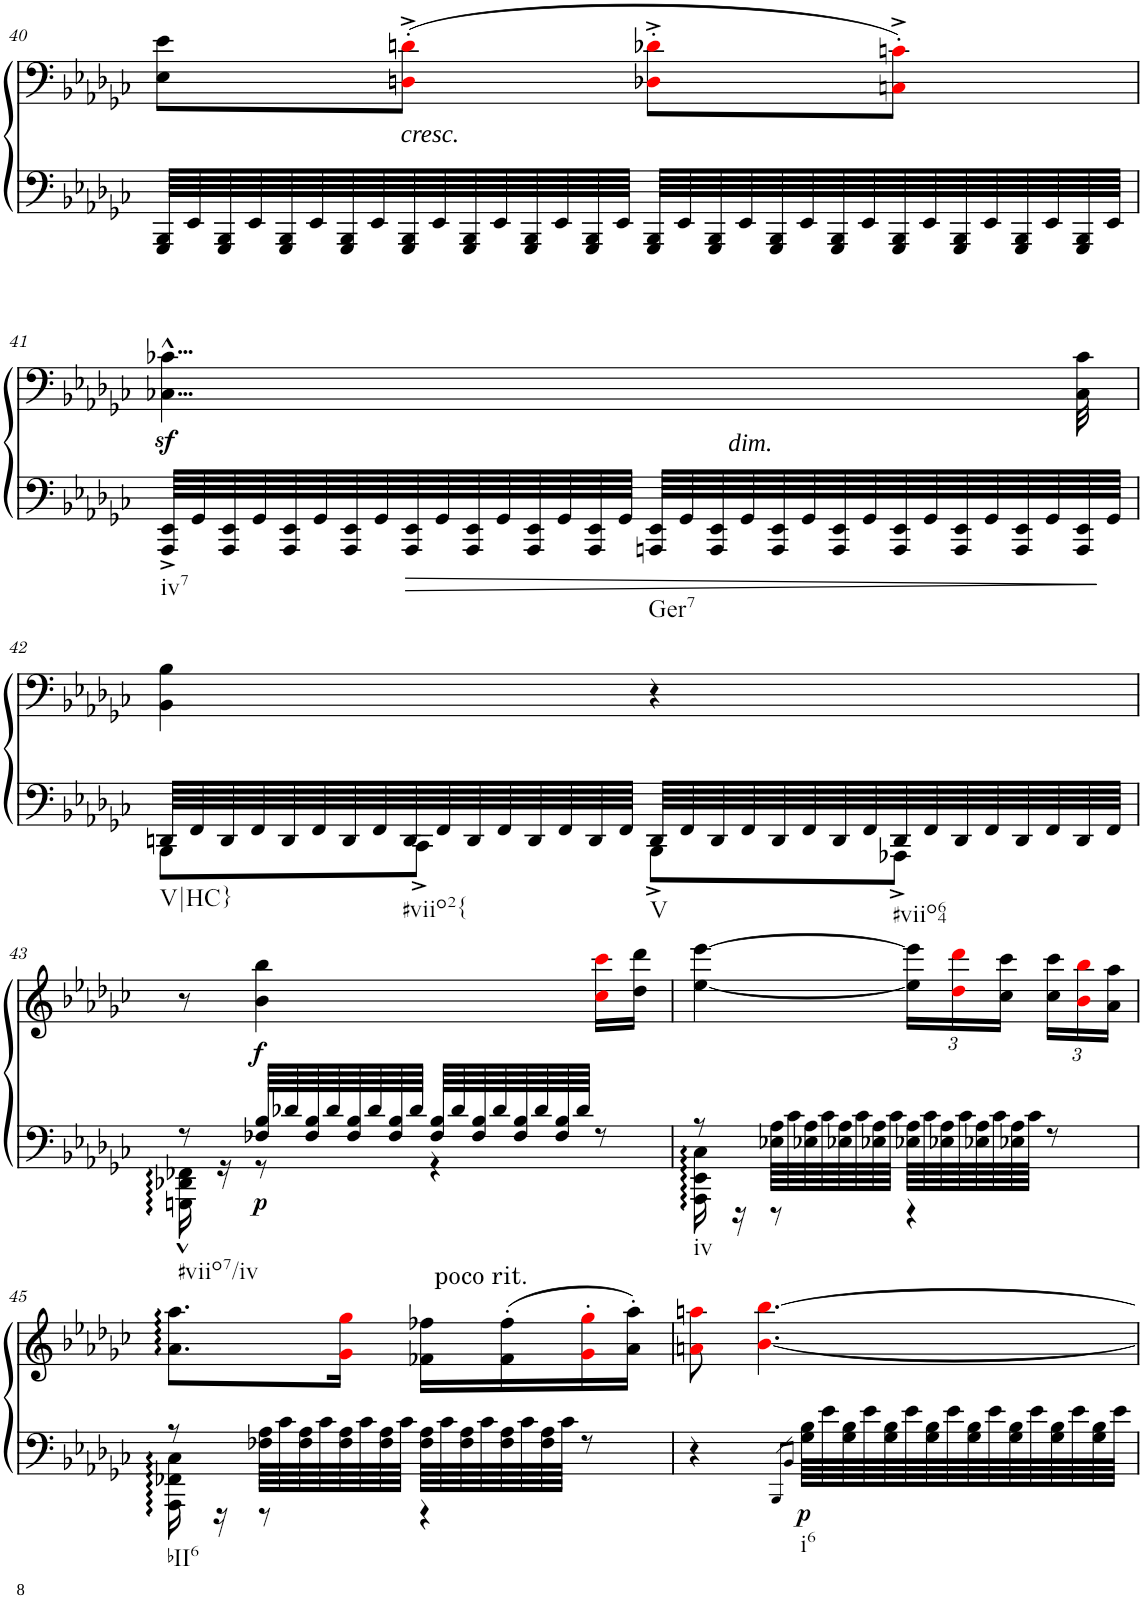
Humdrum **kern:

**kern	**kern	**dynam
*part1	*part1	*part1
*staff2	*staff1	*staff1/2
*I"Piano	*	*
*I'Pno.	*	*
!!LO:PB:g=z
*clefF4	*clefG2	*
*k[b-e-a-d-g-c-]	*k[b-e-a-d-g-c-]	*
*G-:	*G-:	*
*M2/4	*M2/4	*
=40	=40	=40
64GGG-/ 64BBB-/LLLL	8E-\ 8e-\L	.
64EE-/	.	.
64GGG-/ 64BBB-/	.	.
64EE-/	.	.
64GGG-/ 64BBB-/	.	.
64EE-/	.	.
64GGG-/ 64BBB-/	.	.
64EE-/	.	.
!	!LO:TX:b:i:t=cresc.	!
64GGG-/ 64BBB-/	(8Dni\'^ 8dni\'^J	.
64EE-/	.	.
64GGG-/ 64BBB-/	.	.
64EE-/	.	.
64GGG-/ 64BBB-/	.	.
64EE-/	.	.
64GGG-/ 64BBB-/	.	.
64EE-/JJJJ	.	.
64GGG-/ 64BBB-/LLLL	8D-Xi\'^ 8d-Xi\'^L	.
64EE-/	.	.
64GGG-/ 64BBB-/	.	.
64EE-/	.	.
64GGG-/ 64BBB-/	.	.
64EE-/	.	.
64GGG-/ 64BBB-/	.	.
64EE-/	.	.
64GGG-/ 64BBB-/	8Cni\'^ 8cni\'^J)	.
64EE-/	.	.
64GGG-/ 64BBB-/	.	.
64EE-/	.	.
64GGG-/ 64BBB-/	.	.
64EE-/	.	.
64GGG-/ 64BBB-/	.	.
64EE-/JJJJ	.	.
!!LO:LB:g=z
=41	=41	=41
!LO:TX:b:t=iv7	!	!
64AAA-/^ 64EE-/^LLLL	4...C-X\z<^^ 4...c-X\z<^^	.
64GG-/	.	.
64AAA-/ 64EE-/	.	.
64GG-/	.	.
64AAA-/ 64EE-/	.	.
64GG-/	.	.
64AAA-/ 64EE-/	.	.
64GG-/	.	.
64AAA-/ 64EE-/	.	.
64GG-/	.	.
64AAA-/ 64EE-/	.	.
64GG-/	.	.
64AAA-/ 64EE-/	.	.
64GG-/	.	.
64AAA-/ 64EE-/	.	.
64GG-/JJJJ	.	.
!LO:TX:b:t=Ger7	!	!
64AAAn/ 64EE-/LLLL	.	.
64GG-/	.	.
64AAA/ 64EE-/	.	.
64GG-/	.	.
64AAA/ 64EE-/	.	.
64GG-/	.	.
64AAA/ 64EE-/	.	.
64GG-/	.	.
64AAA/ 64EE-/	.	.
64GG-/	.	.
64AAA/ 64EE-/	.	.
64GG-/	.	.
64AAA/ 64EE-/	.	.
64GG-/	.	.
!	!LO:TX:b:i:t=dim.	!
64AAA/ 64EE-/	32C-\ 32c-\	.
64GG-/JJJJ	.	.
!!LO:LB:g=z
=42	=42	=42
*^	*	*
!LO:TX:b:t=V|HC}	!	!	!
64DDn/LLLL	8BBB-\L	4BB-\ 4B-\	.
64FF/	.	.	.
64DD/	.	.	.
64FF/	.	.	.
64DD/	.	.	.
64FF/	.	.	.
64DD/	.	.	.
64FF/	.	.	.
!LO:TX:b:t=#viio2{	!	!	!
64DD/	8CC-^\J	.	.
64FF/	.	.	.
64DD/	.	.	.
64FF/	.	.	.
64DD/	.	.	.
64FF/	.	.	.
64DD/	.	.	.
64FF/JJJJ	.	.	.
!LO:TX:b:t=V	!	!	!
64DD/LLLL	8BBB-^\L	4r	.
64FF/	.	.	.
64DD/	.	.	.
64FF/	.	.	.
64DD/	.	.	.
64FF/	.	.	.
64DD/	.	.	.
64FF/	.	.	.
!LO:TX:b:t=#viio64	!	!	!
64DD/	8AAA-X^\J	.	.
64FF/	.	.	.
64DD/	.	.	.
64FF/	.	.	.
64DD/	.	.	.
64FF/	.	.	.
64DD/	.	.	.
64FF/JJJJ	.	.	.
!!LO:LB:g=z
=43	=43	=43	=43
!LO:TX:b:t=#viio7/iv	!	!	!
8r	16GGGn\^^ 16DD-X\^^ 16FF-X\^^	8r	.
.	16r	.	.
!	!	!	!LO:DY:b=2
!	!	!	!LO:DY:n=1:b
64F-X/ 64B-/LLLL	8r	4b-\ 4bb-\	p f
64d-X/	.	.	.
64F-/ 64B-/	.	.	.
64d-/	.	.	.
64F-/ 64B-/	.	.	.
64d-/	.	.	.
64F-/ 64B-/	.	.	.
64d-/JJJJ	.	.	.
64F-/ 64B-/LLLL	4r	.	.
64d-/	.	.	.
64F-/ 64B-/	.	.	.
64d-/	.	.	.
64F-/ 64B-/	.	.	.
64d-/	.	.	.
64F-/ 64B-/	.	.	.
64d-/JJJJ	.	.	.
8r	.	16cc-i\ 16ccc-i\LL	.
.	.	16dd-\ 16ddd-\JJ	.
=44	=44	=44	=44
!LO:TX:b:t=iv	!	!	!
8r	16AAA-\ 16EE-\ 16C-\	[<4ee-\ [>4eee-\	.
.	16r	.	.
64E-X\ 64A-\LLLL	8r	.	.
64c-\	.	.	.
64E-X\ 64A-\	.	.	.
64c-\	.	.	.
64E-X\ 64A-\	.	.	.
64c-\	.	.	.
64E-X\ 64A-\	.	.	.
64c-\JJJJ	.	.	.
*	*	*Xbrackettup	*
64E-X\ 64A-\LLLL	4r	24ee-\] 24eee-\]LL	.
64c-\	.	.	.
64E-X\ 64A-\	.	.	.
.	.	24dd-i\ 24ddd-i\	.
64c-\	.	.	.
64E-X\ 64A-\	.	.	.
64c-\	.	.	.
.	.	24cc-\ 24ccc-\JJ	.
64E-X\ 64A-\	.	.	.
64c-\JJJJ	.	.	.
8r	.	24cc-\ 24ccc-\LL	.
.	.	24b-i\ 24bb-i\	.
.	.	24a-\ 24aa-\JJ	.
!!LO:LB:g=z
=45	=45	=45	=45
!	!	!LO:TX:a:t=poco rit.	!
!LO:TX:b:t=bII6	!	!	!
8r	16AAA-\ 16FF-X\ 16C-\	8.a-\ 8.aa-\L	.
.	16r	.	.
64F-X\ 64A-\LLLL	8r	.	.
64c-\	.	.	.
64F-\ 64A-\	.	.	.
64c-\	.	.	.
64F-\ 64A-\	.	16g-i\ 16gg-i\Jk	.
64c-\	.	.	.
64F-\ 64A-\	.	.	.
64c-\JJJJ	.	.	.
64F-\ 64A-\LLLL	4r	16f-X\ 16ff-X\LL	.
64c-\	.	.	.
64F-\ 64A-\	.	.	.
64c-\	.	.	.
64F-\ 64A-\	.	(16f-\' 16ff-\'	.
64c-\	.	.	.
64F-\ 64A-\	.	.	.
64c-\JJJJ	.	.	.
8r	.	16g-i\' 16gg-i\'	.
.	.	16a-\' 16aa-\'JJ)	.
*v	*v	*	*
=46	=46	=46
4r	8ani\ 8aani\	.
.	[<4.b-i\ [>4.bb-i\	.
8qBBB-/L	.	.
8qBB-/J	.	.
!LO:TX:b:t=i6	!	!
!	!	!LO:DY:b=2
64G-\ 64B-\LLLL	.	p
64e-\	.	.
64G-\ 64B-\	.	.
64e-\	.	.
64G-\ 64B-\	.	.
64e-\	.	.
64G-\ 64B-\	.	.
64e-\	.	.
64G-\ 64B-\	.	.
64e-\	.	.
64G-\ 64B-\	.	.
64e-\	.	.
64G-\ 64B-\	.	.
64e-\	.	.
64G-\ 64B-\	.	.
64e-\JJJJ	.	.
=	=	=
*-	*-	*-
